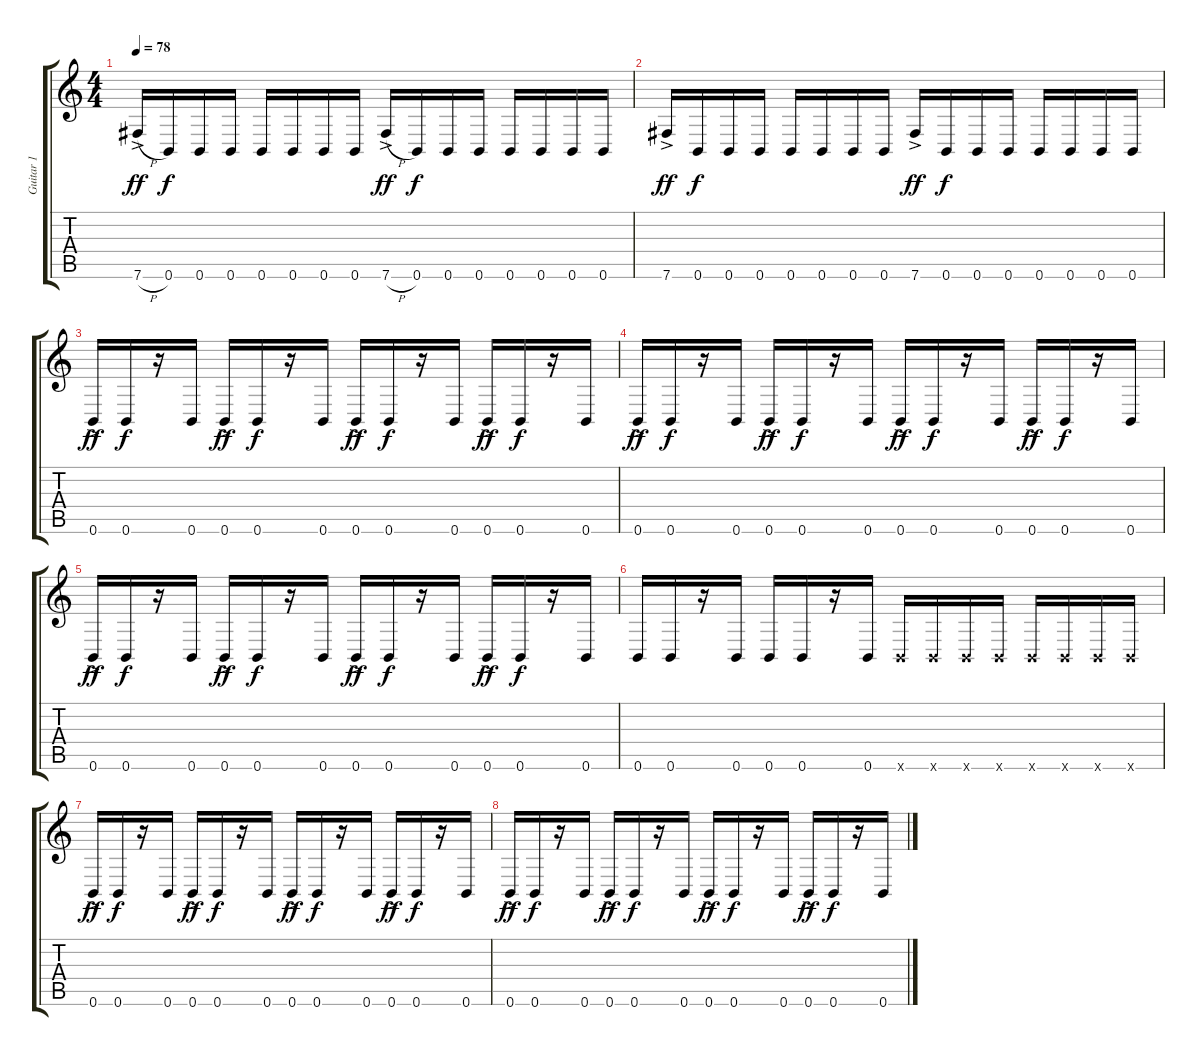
\track ("Guitar 1" "Guitar 1") {instrument distortionguitar}
\staff {score tabs}
\tuning (Db4 Ab3 E3 B2 Gb2 B1) {hide}
\ts (4 4)
\tempo 78
\clef g2
\ks c
7.6{h ac}.16{dy ff} 0.6.16{dy f} 0.6.16 0.6.16 0.6.16 0.6.16 0.6.16 0.6.16 7.6{h ac}.16{dy ff} 0.6.16{dy f} 0.6.16 0.6.16 0.6.16 0.6.16 0.6.16 0.6.16 |
7.6{ac}.16{dy ff} 0.6.16{dy f} 0.6.16 0.6.16 0.6.16 0.6.16 0.6.16 0.6.16 7.6{ac}.16{dy ff} 0.6.16{dy f} 0.6.16 0.6.16 0.6.16 0.6.16 0.6.16 0.6.16 |
0.6{ac}.16{dy ff} 0.6.16{dy f} r.16 0.6.16 0.6{ac}.16{dy ff} 0.6.16{dy f} r.16 0.6.16 0.6{ac}.16{dy ff} 0.6.16{dy f} r.16 0.6.16 0.6{ac}.16{dy ff} 0.6.16{dy f} r.16 0.6.16 |
0.6{ac}.16{dy ff} 0.6.16{dy f} r.16 0.6.16 0.6{ac}.16{dy ff} 0.6.16{dy f} r.16 0.6.16 0.6{ac}.16{dy ff} 0.6.16{dy f} r.16 0.6.16 0.6{ac}.16{dy ff} 0.6.16{dy f} r.16 0.6.16 |
0.6{ac}.16{dy ff} 0.6.16{dy f} r.16 0.6.16 0.6{ac}.16{dy ff} 0.6.16{dy f} r.16 0.6.16 0.6{ac}.16{dy ff} 0.6.16{dy f} r.16 0.6.16 0.6{ac}.16{dy ff} 0.6.16{dy f} r.16 0.6.16 |
0.6.16 0.6.16 r.16 0.6.16 0.6.16 0.6.16 r.16 0.6.16 0.6{x}.16 0.6{x}.16 0.6{x}.16 0.6{x}.16 0.6{x}.16 0.6{x}.16 0.6{x}.16 0.6{x}.16 |
0.6{ac}.16{dy ff} 0.6.16{dy f} r.16 0.6.16 0.6{ac}.16{dy ff} 0.6.16{dy f} r.16 0.6.16 0.6{ac}.16{dy ff} 0.6.16{dy f} r.16 0.6.16 0.6{ac}.16{dy ff} 0.6.16{dy f} r.16 0.6.16 |
0.6{ac}.16{dy ff} 0.6.16{dy f} r.16 0.6.16 0.6{ac}.16{dy ff} 0.6.16{dy f} r.16 0.6.16 0.6{ac}.16{dy ff} 0.6.16{dy f} r.16 0.6.16 0.6{ac}.16{dy ff} 0.6.16{dy f} r.16 0.6.16
